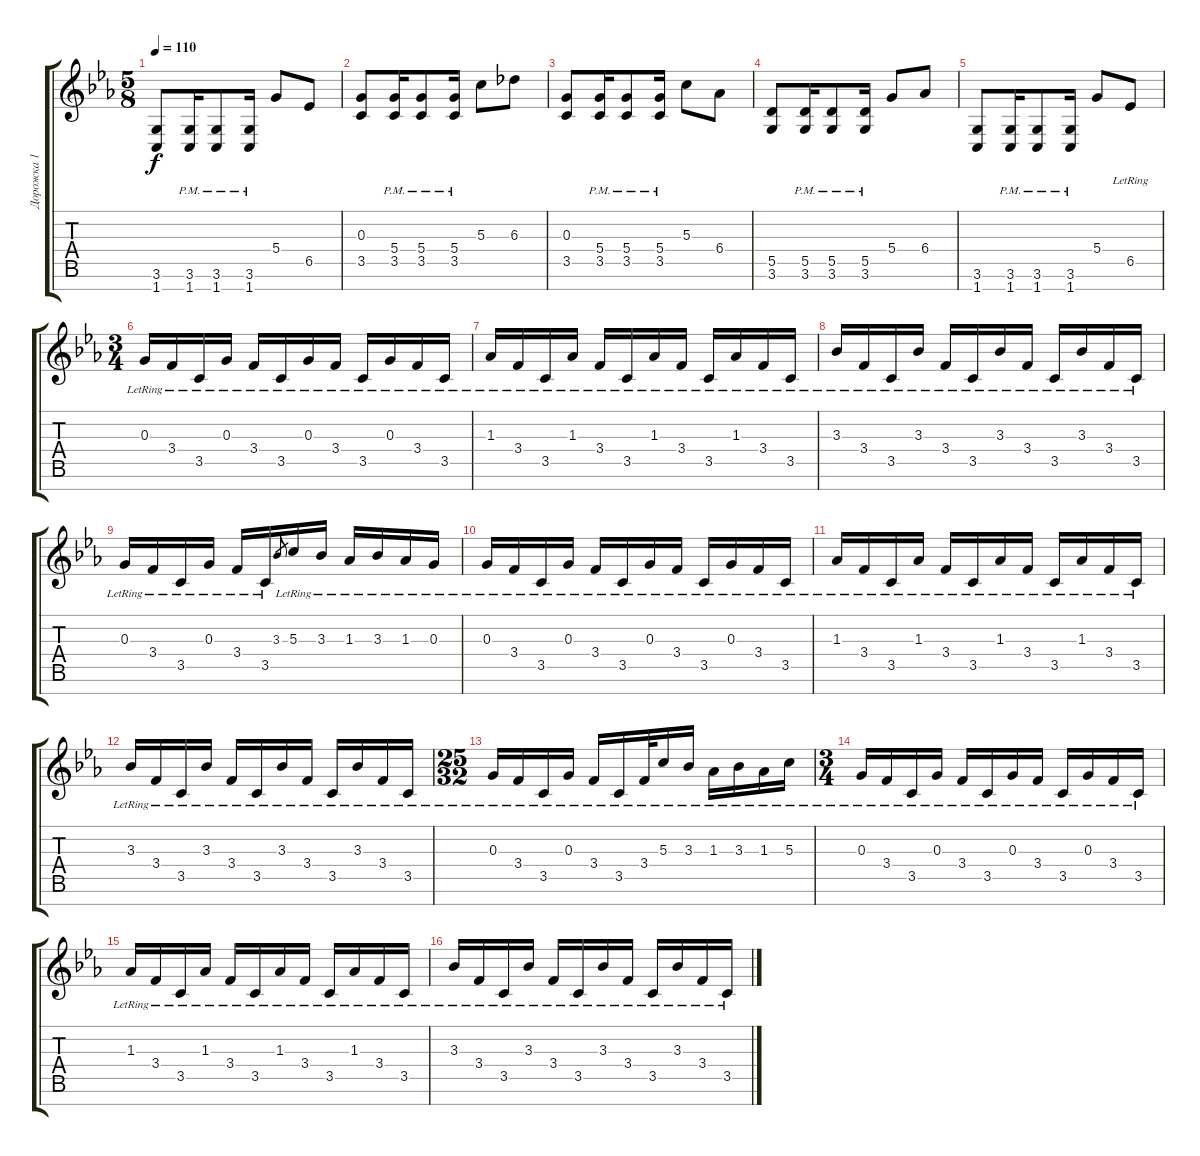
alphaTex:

\track ("Дорожка 1" "Дорожка 1") {instrument distortionguitar}
\staff {score tabs}
\tuning (E4 B3 G3 D3 A2 E2 B1) {hide}
\ts (5 8)
\tempo 110
\clef g2
\ks cminor
(3.6 1.7).8{dy f} (3.6{pm} 1.7{pm}).16 (3.6{pm} 1.7{pm}).8 (3.6{pm} 1.7{pm}).16 5.4.8 6.5.8 |
(0.3 3.5).8 (5.4{pm} 3.5{pm}).16 (5.4{pm} 3.5{pm}).8 (5.4{pm} 3.5{pm}).16 5.3.8 6.3.8 |
(0.3 3.5).8 (5.4{pm} 3.5{pm}).16 (5.4{pm} 3.5{pm}).8 (5.4{pm} 3.5{pm}).16 5.3.8 6.4.8 |
(5.5 3.6).8 (5.5{pm} 3.6{pm}).16 (5.5{pm} 3.6{pm}).8 (5.5{pm} 3.6{pm}).16 5.4.8 6.4.8 |
(3.6 1.7).8 (3.6{pm} 1.7{pm}).16 (3.6{pm} 1.7{pm}).8 (3.6{pm} 1.7{pm}).16 5.4.8 6.5{lr}.8 |
\ts (3 4)
0.3{lr}.16{volume 0 instrument acousticguitarsteel} 3.4{lr}.16{volume 13} 3.5{lr}.16 0.3{lr}.16 3.4{lr}.16 3.5{lr}.16 0.3{lr}.16 3.4{lr}.16 3.5{lr}.16 0.3{lr}.16 3.4{lr}.16 3.5{lr}.16 |
1.3{lr}.16 3.4{lr}.16 3.5{lr}.16 1.3{lr}.16 3.4{lr}.16 3.5{lr}.16 1.3{lr}.16 3.4{lr}.16 3.5{lr}.16 1.3{lr}.16 3.4{lr}.16 3.5{lr}.16 |
3.3{lr}.16 3.4{lr}.16 3.5{lr}.16 3.3{lr}.16 3.4{lr}.16 3.5{lr}.16 3.3{lr}.16 3.4{lr}.16 3.5{lr}.16 3.3{lr}.16 3.4{lr}.16 3.5{lr}.16 |
0.3{lr}.16 3.4{lr}.16 3.5{lr}.16 0.3{lr}.16 3.4{lr}.16 3.5{lr}.16 3.3.8{gr} 5.3{lr}.16 3.3{lr}.16 1.3{lr}.16 3.3{lr}.16 1.3{lr}.16 0.3{lr}.16 |
0.3{lr}.16 3.4{lr}.16 3.5{lr}.16 0.3{lr}.16 3.4{lr}.16 3.5{lr}.16 0.3{lr}.16 3.4{lr}.16 3.5{lr}.16 0.3{lr}.16 3.4{lr}.16 3.5{lr}.16 |
1.3{lr}.16 3.4{lr}.16 3.5{lr}.16 1.3{lr}.16 3.4{lr}.16 3.5{lr}.16 1.3{lr}.16 3.4{lr}.16 3.5{lr}.16 1.3{lr}.16 3.4{lr}.16 3.5{lr}.16 |
3.3{lr}.16 3.4{lr}.16 3.5{lr}.16 3.3{lr}.16 3.4{lr}.16 3.5{lr}.16 3.3{lr}.16 3.4{lr}.16 3.5{lr}.16 3.3{lr}.16 3.4{lr}.16 3.5{lr}.16 |
\ts (25 32)
0.3{lr}.16 3.4{lr}.16 3.5{lr}.16 0.3{lr}.16 3.4{lr}.16 3.5{lr}.16 3.4{lr}.32 5.3{lr}.16 3.3{lr}.16 1.3{lr}.16 3.3{lr}.16 1.3{lr}.16 5.3{lr}.16 |
\ts (3 4)
0.3{lr}.16 3.4{lr}.16 3.5{lr}.16 0.3{lr}.16 3.4{lr}.16 3.5{lr}.16 0.3{lr}.16 3.4{lr}.16 3.5{lr}.16 0.3{lr}.16 3.4{lr}.16 3.5{lr}.16 |
1.3{lr}.16 3.4{lr}.16 3.5{lr}.16 1.3{lr}.16 3.4{lr}.16 3.5{lr}.16 1.3{lr}.16 3.4{lr}.16 3.5{lr}.16 1.3{lr}.16 3.4{lr}.16 3.5{lr}.16 |
3.3{lr}.16 3.4{lr}.16 3.5{lr}.16 3.3{lr}.16 3.4{lr}.16 3.5{lr}.16 3.3{lr}.16 3.4{lr}.16 3.5{lr}.16 3.3{lr}.16 3.4{lr}.16 3.5{lr}.16
